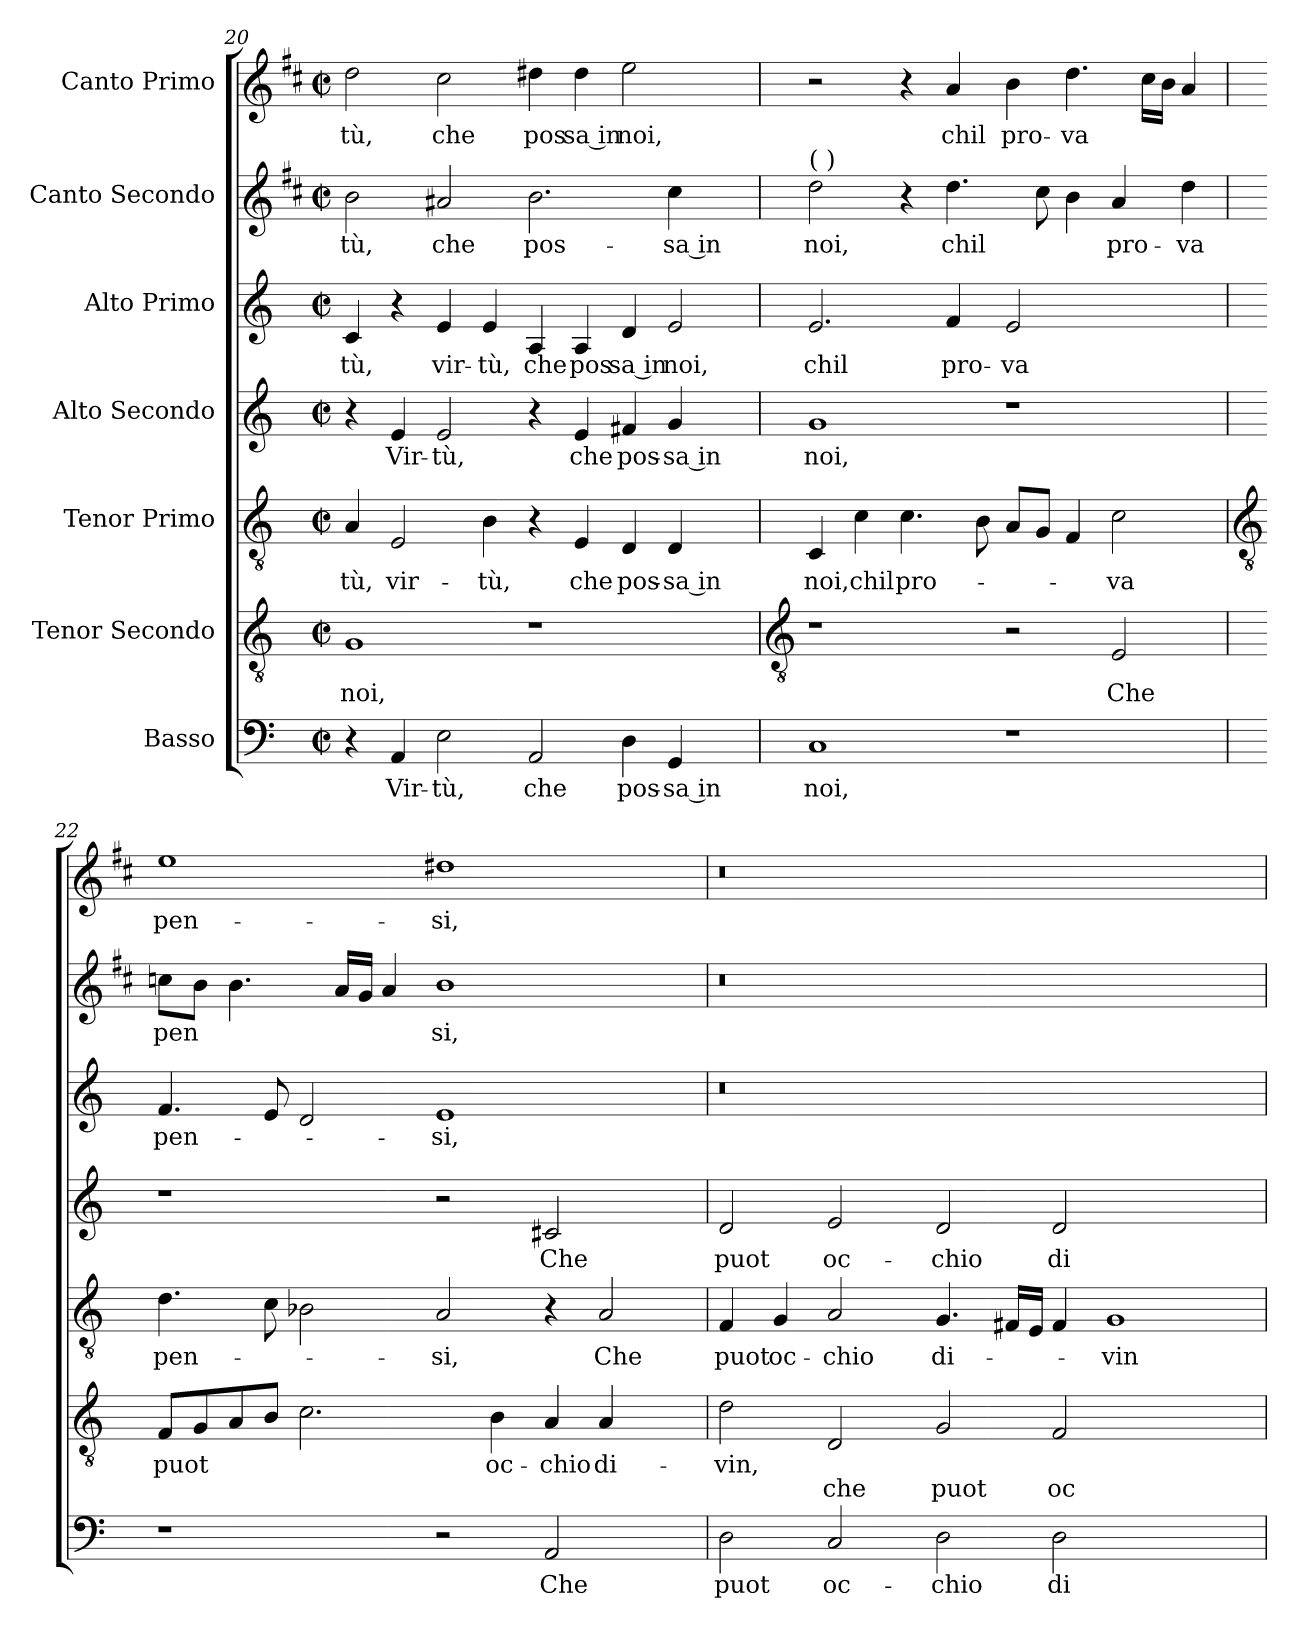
**kern	**text	**kern	**text	**text	**kern	**text	**kern	**text	**kern	**text	**kern	**text	**kern	**text
*part7	*part7	*part6	*part6	*part6	*part5	*part5	*part4	*part4	*part3	*part3	*part2	*part2	*part1	*part1
*staff7	*staff7	*staff6	*staff6	*staff6	*staff5	*staff5	*staff4	*staff4	*staff3	*staff3	*staff2	*staff2	*staff1	*staff1
*I"Basso	*	*I"Tenor Secondo	*	*	*I"Tenor Primo	*	*I"Alto Secondo	*	*I"Alto Primo	*	*I"Canto Secondo	*	*I"Canto Primo	*
*clefF4	*	*clefGv2	*	*	*clefGv2	*	*clefG2	*	*clefG2	*	*clefG2	*	*clefG2	*
*	*	*	*	*	*	*	*	*	*	*	*ITrd1c2	*	*ITrd1c2	*
*k[]	*	*k[]	*	*	*k[]	*	*k[]	*	*k[]	*	*k[]	*	*k[]	*
*C:	*	*C:	*	*	*C:	*	*C:	*	*C:	*	*C:	*	*C:	*
*M4/2	*	*M4/2	*	*	*M4/2	*	*M4/2	*	*M4/2	*	*M4/2	*	*M4/2	*
*met(c|)	*	*met(c|)	*	*	*met(c|)	*	*met(c|)	*	*met(c|)	*	*met(c|)	*	*met(c|)	*
=20	=20	=20	=20	=20	=20	=20	=20	=20	=20	=20	=20	=20	=20	=20
!	!	!	!LO:LY:b	!	!	!LO:LY:b	!	!	!	!LO:LY:b	!	!LO:LY:b	!	!LO:LY:b
4r	.	1G	noi,	.	4A	-tù,	4r	.	4c	-tù,	2a	-tù,	2cc	-tù,
!	!LO:LY:b	!	!	!	!	!LO:LY:b	!	!LO:LY:b	!	!	!	!	!	!
4AA	Vir-	.	.	.	2E	vir-	4e	Vir-	4r	.	.	.	.	.
!	!LO:LY:b	!	!	!	!	!	!	!LO:LY:b	!	!LO:LY:b	!	!LO:LY:b	!	!LO:LY:b
2E	-tù,	.	.	.	.	.	2e	-tù,	4e	vir-	2g#X	che	2b	che
!	!	!	!	!	!	!LO:LY:b	!	!	!	!LO:LY:b	!	!	!	!
.	.	.	.	.	4B	-tù,	.	.	4e	-tù,	.	.	.	.
!	!LO:LY:b	!	!	!	!	!	!	!	!	!LO:LY:b	!	!LO:LY:b	!	!LO:LY:b
2AA	che	1r	.	.	4r	.	4r	.	4A	che	2.a	pos-	4cc#X	pos-
!	!	!	!	!	!	!LO:LY:b	!	!LO:LY:b	!	!LO:LY:b	!	!	!	!LO:LY:b
.	.	.	.	.	4E	che	4e	che	4A	pos-	.	.	4cc#	-sa in
!	!LO:LY:b	!	!	!	!	!LO:LY:b	!	!LO:LY:b	!	!LO:LY:b	!	!	!	!LO:LY:b
4D	pos-	.	.	.	4D	pos-	4f#X	pos-	4d	-sa in	.	.	2dd	noi,
!	!LO:LY:b	!	!	!	!	!LO:LY:b	!	!LO:LY:b	!	!LO:LY:b	!	!LO:LY:b	!	!
4GG	-sa in	.	.	.	4D	-sa in	4g	-sa in	2e	noi,	4b	-sa in	.	.
4ryy	.	4ryy	.	.	4ryy	.	4ryy	.	.	.	4ryy	.	4ryy	.
!!LO:LB:g=z
=21	=21	=21	=21	=21	=21	=21	=21	=21	=21	=21	=21	=21	=21	=21
*	*	*clefGv2	*	*	*	*	*	*	*	*	*	*	*	*
!	!	!	!	!	!	!	!	!	!	!	!LO:TX:a:t=(  )	!	!	!
!	!LO:LY:b	!	!	!	!	!LO:LY:b	!	!LO:LY:b	!	!LO:LY:b	!	!LO:LY:b	!	!
1C	noi,	1r	.	.	4C	noi,	1g	noi,	2.e	chil	2cc	noi,	2r	.
!	!	!	!	!	!	!LO:LY:b	!	!	!	!	!	!	!	!
.	.	.	.	.	4c	chil	.	.	.	.	.	.	.	.
!	!	!	!	!	!	!LO:LY:b	!	!	!	!	!	!	!	!
.	.	.	.	.	4.c	pro-	.	.	.	.	4r	.	4r	.
!	!	!	!	!	!	!	!	!	!	!LO:LY:b	!	!LO:LY:b	!	!LO:LY:b
.	.	.	.	.	.	.	.	.	4f	pro-	4.cc	chil	4g	chil
.	.	.	.	.	8B	.	.	.	.	.	.	.	.	.
!	!	!	!	!	!	!	!	!	!	!LO:LY:b	!	!	!	!LO:LY:b
1r	.	2r	.	.	8AL	.	1r	.	2e	-va	.	.	4a	pro-
.	.	.	.	.	8GJ	.	.	.	.	.	8b	.	.	.
!	!	!	!	!	!	!	!	!	!	!	!	!	!	!LO:LY:b
.	.	.	.	.	4F	.	.	.	.	.	4a	.	4.cc	-va
!	!	!	!LO:LY:b	!	!	!LO:LY:b	!	!	!	!	!	!LO:LY:b	!	!
.	.	2E	Che	.	2c	-va	.	.	2ryy	.	4g	pro-	.	.
.	.	.	.	.	.	.	.	.	.	.	.	.	16bLL	.
.	.	.	.	.	.	.	.	.	.	.	.	.	16aJJ	.
!	!	!	!	!	!	!	!	!	!	!	!	!LO:LY:b	!	!
.	.	.	.	.	.	.	.	.	.	.	4cc	-va	4g	.
!!LO:LB:g=z
=22	=22	=22	=22	=22	=22	=22	=22	=22	=22	=22	=22	=22	=22	=22
*	*	*	*	*	*clefGv2	*	*	*	*	*	*	*	*	*
!	!	!	!LO:LY:b	!	!	!LO:LY:b	!	!	!	!LO:LY:b	!	!LO:LY:b	!	!LO:LY:b
*	*	*	*	*	*	*	*	*	*	*	*	*	*^	*
1r	.	8FL	puot	.	4.d	pen-	1r	.	4.f	pen-	8b-XL	pen	1dd	1ryy	pen-
.	.	8G	.	.	.	.	.	.	.	.	8aJ	.	.	.	.
.	.	8A	.	.	.	.	.	.	.	.	4.a	.	.	.	.
.	.	8BJ	.	.	8c	.	.	.	8e	.	.	.	.	.	.
.	.	2.c	.	.	2B-X	.	.	.	2d	.	.	.	.	.	.
.	.	.	.	.	.	.	.	.	.	.	16gLL	.	.	.	.
.	.	.	.	.	.	.	.	.	.	.	16fJJ	.	.	.	.
.	.	.	.	.	.	.	.	.	.	.	4g	.	.	.	.
!	!	!	!	!	!	!LO:LY:b	!	!	!	!LO:LY:b	!	!LO:LY:b	!	!	!LO:LY:b
2r	.	.	.	.	2A	-si,	2r	.	1e	-si,	1a	si,	1cc#X	2ryy	-si,
!	!	!	!LO:LY:b	!	!	!	!	!	!	!	!	!	!	!	!
.	.	4B	oc-	.	.	.	.	.	.	.	.	.	.	.	.
!	!LO:LY:b	!	!LO:LY:b	!	!	!	!	!LO:LY:b	!	!	!	!	!	!	!
2AA	Che	4A	-chio	.	4r	.	2c#X	Che	.	.	.	.	.	4ryy	.
!	!	!	!LO:LY:b	!	!	!LO:LY:b	!	!	!	!	!	!	!	!	!
.	.	4A	di-	.	2A	Che	.	.	.	.	.	.	.	4ryy	.
4ryy	.	4ryy	.	.	.	.	4ryy	.	4ryy	.	4ryy	.	4ryy	4ryy	.
=23	=23	=23	=23	=23	=23	=23	=23	=23	=23	=23	=23	=23	=23	=23	=23
!	!LO:LY:b	!	!LO:LY:b	!	!	!LO:LY:b	!	!LO:LY:b	!	!	!	!	!	!	!
2D	puot	2d	-vin,	.	4F	puot	2d	puot	0r	.	0r	.	0r	2.ryy	.
!	!	!	!	!	!	!LO:LY:b	!	!	!	!	!	!	!	!	!
.	.	.	.	.	4G	oc-	.	.	.	.	.	.	.	.	.
!	!LO:LY:b	!	!	!LO:LY:b	!	!LO:LY:b	!	!LO:LY:b	!	!	!	!	!	!	!
2C	oc-	2D	.	che	2A	-chio	2e	oc-	.	.	.	.	.	.	.
.	.	.	.	.	.	.	.	.	.	.	.	.	.	0ryy	.
!	!LO:LY:b	!	!	!LO:LY:b	!	!LO:LY:b	!	!LO:LY:b	!	!	!	!	!	!	!
2D	-chio	2G	.	puot	4.G	di-	2d	-chio	.	.	.	.	.	.	.
.	.	.	.	.	16F#LL	.	.	.	.	.	.	.	.	.	.
.	.	.	.	.	16EJJ	.	.	.	.	.	.	.	.	.	.
!	!LO:LY:b	!	!	!LO:LY:b	!	!	!	!LO:LY:b	!	!	!	!	!	!	!
2D	di-	2F	.	oc-	4F#	.	2d	di-	.	.	.	.	.	.	.
!	!	!	!	!	!	!LO:LY:b	!	!	!	!	!	!	!	!	!
.	.	.	.	.	1G	-vin	.	.	.	.	.	.	.	.	.
2.ryy	.	2.ryy	.	.	.	.	2.ryy	.	2.ryy	.	2.ryy	.	2.ryy	.	.
*	*	*	*	*	*	*	*	*	*	*	*	*	*v	*v	*
=	=	=	=	=	=	=	=	=	=	=	=	=	=	=
*-	*-	*-	*-	*-	*-	*-	*-	*-	*-	*-	*-	*-	*-	*-
